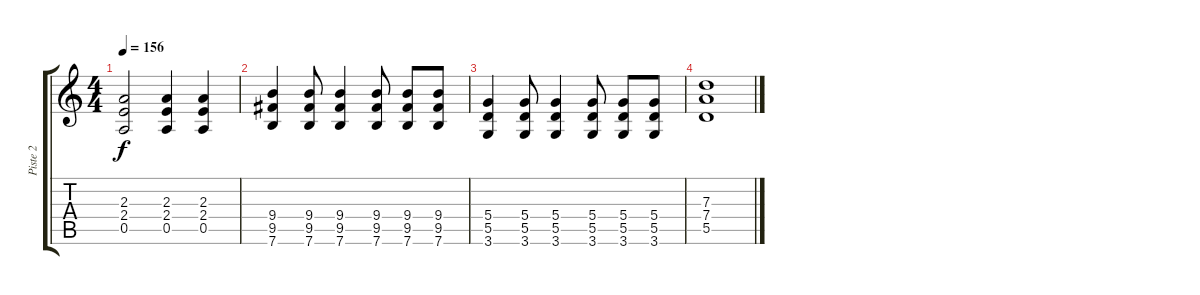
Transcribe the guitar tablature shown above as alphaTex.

\track ("Piste 2" "Piste 2") {instrument overdrivenguitar}
\staff {score tabs}
\tuning (E4 B3 G3 D3 A2 E2) {hide}
\ts (4 4)
\tempo 156
\clef g2
\ks c
(2.3 2.4 0.5).2{dy f} (2.3 2.4 0.5).4 (2.3 2.4 0.5).4 |
(9.4 9.5 7.6).4 (9.4 9.5 7.6).8 (9.4 9.5 7.6).4 (9.4 9.5 7.6).8 (9.4 9.5 7.6).8 (9.4 9.5 7.6).8 |
(5.4 5.5 3.6).4 (5.4 5.5 3.6).8 (5.4 5.5 3.6).4 (5.4 5.5 3.6).8 (5.4 5.5 3.6).8 (5.4 5.5 3.6).8 |
(7.3 7.4 5.5).1
